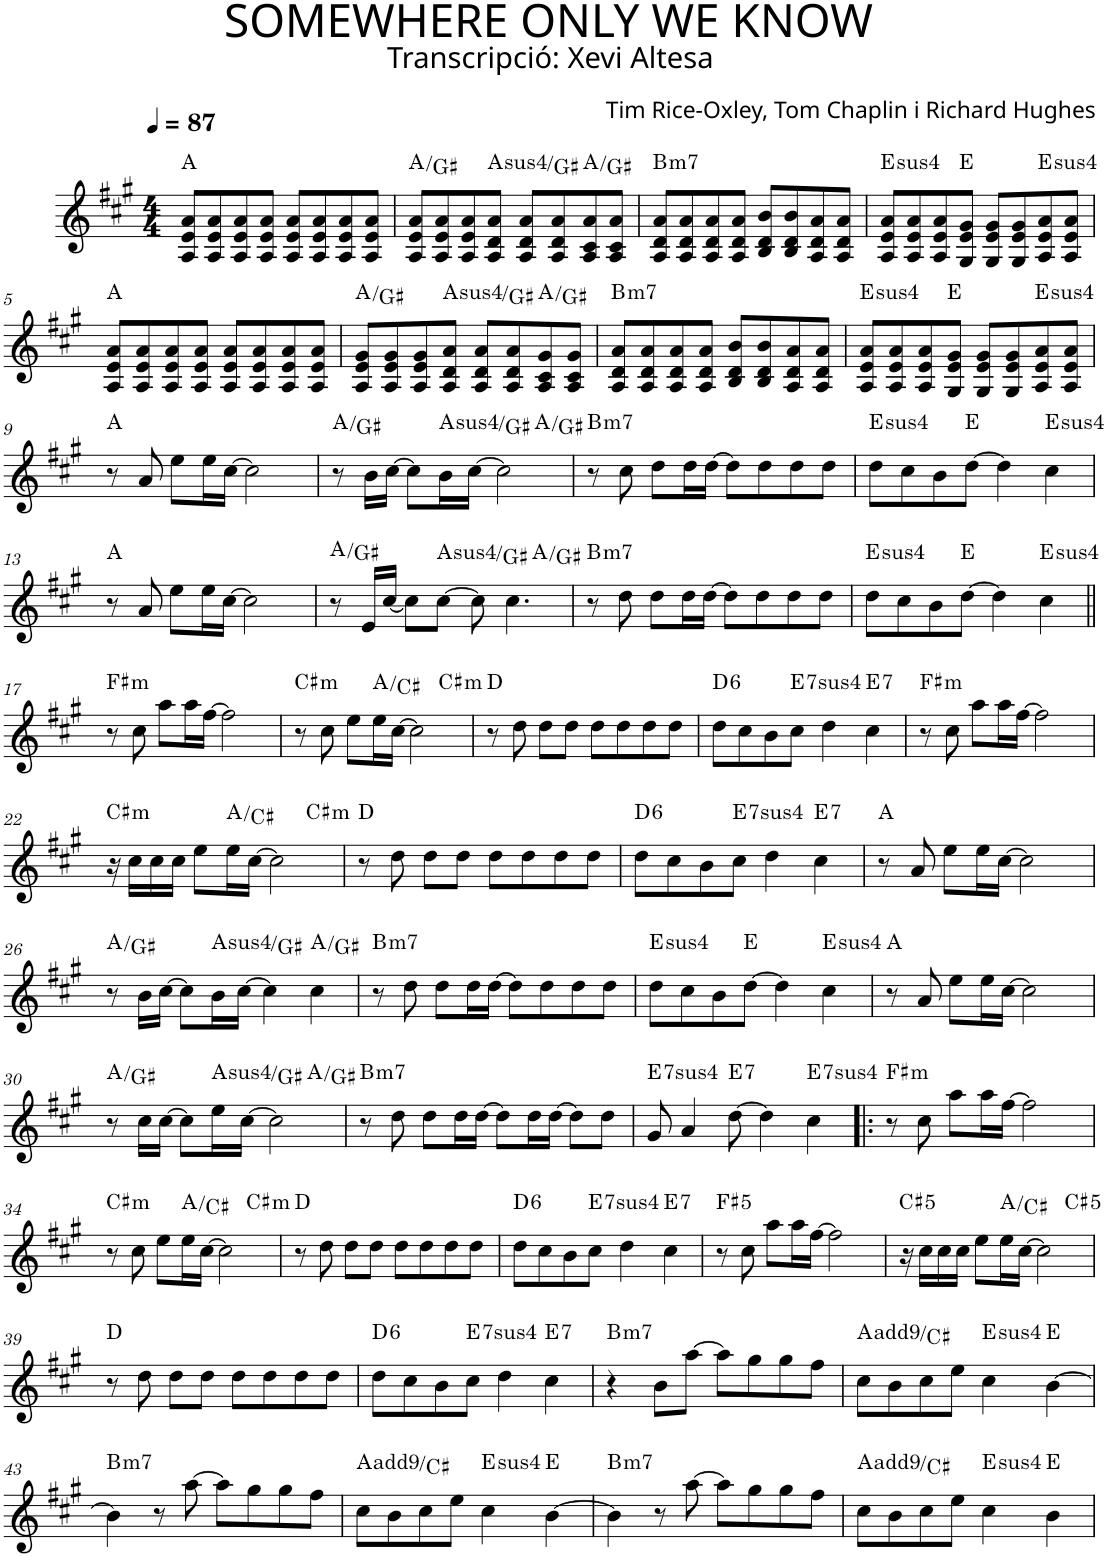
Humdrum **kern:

**kern	**harte
*part1	*part1
*staff1	*
*I"P1	*
*clefG2	*
*k[f#c#g#]	*
*A:	*
*M4/4	*
*MM87	*
=1	=1
8A/ 8e/ 8a/L	A:maj
8A/ 8e/ 8a/	.
8A/ 8e/ 8a/	.
8A/ 8e/ 8a/J	.
8A/ 8e/ 8a/L	.
8A/ 8e/ 8a/	.
8A/ 8e/ 8a/	.
8A/ 8e/ 8a/J	.
=2	=2
8A/ 8e/ 8a/L	A:maj/7
8A/ 8e/ 8a/	.
8A/ 8e/ 8a/	.
!	!LO:H:kt=4
8A/ 8d/ 8a/J	A:sus4/7
8A/ 8d/ 8a/L	.
8A/ 8d/ 8a/	.
8A/ 8c#/ 8a/	A:maj/7
8A/ 8c#/ 8a/J	.
=3	=3
!	!LO:H:kt=m7
8A/ 8d/ 8a/L	B:min7
8A/ 8d/ 8a/	.
8A/ 8d/ 8a/	.
8A/ 8d/ 8a/J	.
8B/ 8d/ 8b/L	.
8B/ 8d/ 8b/	.
8A/ 8d/ 8a/	.
8A/ 8d/ 8a/J	.
=4	=4
!	!LO:H:kt=4
8A/ 8e/ 8a/L	E:sus4
8A/ 8e/ 8a/	.
8A/ 8e/ 8a/	.
8G#/ 8e/ 8g#/J	E:maj
8G#/ 8e/ 8g#/L	.
8G#/ 8e/ 8g#/	.
!	!LO:H:kt=4
8A/ 8e/ 8a/	E:sus4
8A/ 8e/ 8a/J	.
!!LO:LB:g=z
=5	=5
8A/ 8e/ 8a/L	A:maj
8A/ 8e/ 8a/	.
8A/ 8e/ 8a/	.
8A/ 8e/ 8a/J	.
8A/ 8e/ 8a/L	.
8A/ 8e/ 8a/	.
8A/ 8e/ 8a/	.
8A/ 8e/ 8a/J	.
=6	=6
8A/ 8e/ 8g#/L	A:maj/7
8A/ 8e/ 8g#/	.
8A/ 8e/ 8g#/	.
!	!LO:H:kt=4
8A/ 8d/ 8a/J	A:sus4/7
8A/ 8d/ 8a/L	.
8A/ 8d/ 8a/	.
8A/ 8c#/ 8g#/	A:maj/7
8A/ 8c#/ 8g#/J	.
=7	=7
!	!LO:H:kt=m7
8A/ 8d/ 8a/L	B:min7
8A/ 8d/ 8a/	.
8A/ 8d/ 8a/	.
8A/ 8d/ 8a/J	.
8B/ 8d/ 8b/L	.
8B/ 8d/ 8b/	.
8A/ 8d/ 8a/	.
8A/ 8d/ 8a/J	.
=8	=8
!	!LO:H:kt=4
8A/ 8e/ 8a/L	E:sus4
8A/ 8e/ 8a/	.
8A/ 8e/ 8a/	.
8G#/ 8e/ 8g#/J	E:maj
8G#/ 8e/ 8g#/L	.
8G#/ 8e/ 8g#/	.
!	!LO:H:kt=4
8A/ 8e/ 8a/	E:sus4
8A/ 8e/ 8a/J	.
!!LO:LB:g=z
=9	=9
8r	A:maj
8a/	.
8ee\L	.
16ee\L	.
[>16cc#\JJ	.
2cc#\]	.
=10	=10
*^	*
8r	2.ryy	A:maj/7
16b\LL	.	.
[>16cc#\JJ	.	.
8cc#\L]	.	.
!	!	!LO:H:kt=4
16b\L	.	A:sus4/7
[>16cc#\JJ	.	.
2cc#\]	.	.
.	4ryy	A:maj/7
=11	=11	=11
!	!	!LO:H:kt=m7
*v	*v	*
8r	B:min7
8cc#\	.
8dd\L	.
16dd\L	.
[>16dd\JJ	.
8dd\L]	.
8dd\	.
8dd\	.
8dd\J	.
=12	=12
!	!LO:H:kt=4
8dd\L	E:sus4
8cc#\	.
8b\	.
[>8dd\J	E:maj
4dd\]	.
!	!LO:H:kt=4
4cc#\	E:sus4
!!LO:LB:g=z
=13	=13
8r	A:maj
8a/	.
8ee\L	.
16ee\L	.
[>16cc#\JJ	.
2cc#\]	.
=14	=14
*^	*
8r	2.ryy	A:maj/7
16e/LL	.	.
[<16cc#/JJ	.	.
8cc#\L]	.	.
!	!	!LO:H:kt=4
[>8cc#\J	.	A:sus4/7
8cc#\]	.	.
4.cc#\	.	.
.	4ryy	A:maj/7
=15	=15	=15
!	!	!LO:H:kt=m7
*v	*v	*
8r	B:min7
8dd\	.
8dd\L	.
16dd\L	.
[>16dd\JJ	.
8dd\L]	.
8dd\	.
8dd\	.
8dd\J	.
=16	=16
!	!LO:H:kt=4
8dd\L	E:sus4
8cc#\	.
8b\	.
[>8dd\J	E:maj
4dd\]	.
!	!LO:H:kt=4
4cc#\	E:sus4
!!LO:LB:g=z
=17||	=17||
!	!LO:H:kt=m
8r	F#:min
8cc#\	.
8aa\L	.
16aa\L	.
[>16ff#\JJ	.
2ff#\]	.
=18	=18
!	!LO:H:kt=m
*^	*
8r	2.ryy	C#:min
8cc#\	.	.
8ee\L	.	.
16ee\L	.	A:maj/3
[>16cc#\JJ	.	.
2cc#\]	.	.
!	!	!LO:H:kt=m
.	4ryy	C#:min
*v	*v	*
=19	=19
8r	D:maj
8dd\	.
8dd\L	.
8dd\J	.
8dd\L	.
8dd\	.
8dd\	.
8dd\J	.
=20	=20
!	!LO:H:kt=6
8dd\L	D:maj6
8cc#\	.
8b\	.
!	!LO:H:kt=74
8cc#\J	E:sus4(7)
4dd\	.
!	!LO:H:kt=7
4cc#\	E:7
=21	=21
!	!LO:H:kt=m
8r	F#:min
8cc#\	.
8aa\L	.
16aa\L	.
[>16ff#\JJ	.
2ff#\]	.
!!LO:LB:g=z
=22	=22
!	!LO:H:kt=m
*^	*
16r	2.ryy	C#:min
16cc#\LL	.	.
16cc#\	.	.
16cc#\JJ	.	.
8ee\L	.	.
16ee\L	.	A:maj/3
[>16cc#\JJ	.	.
2cc#\]	.	.
!	!	!LO:H:kt=m
.	4ryy	C#:min
*v	*v	*
=23	=23
8r	D:maj
8dd\	.
8dd\L	.
8dd\J	.
8dd\L	.
8dd\	.
8dd\	.
8dd\J	.
=24	=24
!	!LO:H:kt=6
8dd\L	D:maj6
8cc#\	.
8b\	.
!	!LO:H:kt=74
8cc#\J	E:sus4(7)
4dd\	.
!	!LO:H:kt=7
4cc#\	E:7
=25	=25
8r	A:maj
8a/	.
8ee\L	.
16ee\L	.
[>16cc#\JJ	.
2cc#\]	.
!!LO:LB:g=z
=26	=26
8r	A:maj/7
16b\LL	.
[>16cc#\JJ	.
8cc#\L]	.
!	!LO:H:kt=4
16b\L	A:sus4/7
[>16cc#\JJ	.
4cc#\]	.
4cc#\	A:maj/7
=27	=27
!	!LO:H:kt=m7
8r	B:min7
8dd\	.
8dd\L	.
16dd\L	.
[>16dd\JJ	.
8dd\L]	.
8dd\	.
8dd\	.
8dd\J	.
=28	=28
!	!LO:H:kt=4
8dd\L	E:sus4
8cc#\	.
8b\	.
[>8dd\J	E:maj
4dd\]	.
!	!LO:H:kt=4
4cc#\	E:sus4
=29	=29
8r	A:maj
8a/	.
8ee\L	.
16ee\L	.
[>16cc#\JJ	.
2cc#\]	.
!!LO:LB:g=z
=30	=30
*^	*
8r	2.ryy	A:maj/7
16cc#\LL	.	.
[>16cc#\JJ	.	.
8cc#\L]	.	.
!	!	!LO:H:kt=4
16ee\L	.	A:sus4/7
[>16cc#\JJ	.	.
2cc#\]	.	.
.	4ryy	A:maj/7
=31	=31	=31
!	!	!LO:H:kt=m7
*v	*v	*
8r	B:min7
8dd\	.
8dd\L	.
16dd\L	.
[>16dd\JJ	.
8dd\L]	.
16dd\L	.
[>16dd\JJ	.
8dd\L]	.
8dd\J	.
=32	=32
!	!LO:H:kt=74
8g#/	E:sus4(7)
4a/	.
!	!LO:H:kt=7
[>8dd\	E:7
4dd\]	.
!	!LO:H:kt=74
4cc#\	E:sus4(7)
=33!|:	=33!|:
!	!LO:H:kt=m
8r	F#:min
8cc#\	.
8aa\L	.
16aa\L	.
[>16ff#\JJ	.
2ff#\]	.
!!LO:LB:g=z
=34	=34
!	!LO:H:kt=m
*^	*
8r	2.ryy	C#:min
8cc#\	.	.
8ee\L	.	.
16ee\L	.	A:maj/3
[>16cc#\JJ	.	.
2cc#\]	.	.
!	!	!LO:H:kt=m
.	4ryy	C#:min
*v	*v	*
=35	=35
8r	D:maj
8dd\	.
8dd\L	.
8dd\J	.
8dd\L	.
8dd\	.
8dd\	.
8dd\J	.
=36	=36
!	!LO:H:kt=6
8dd\L	D:maj6
8cc#\	.
8b\	.
!	!LO:H:kt=74
8cc#\J	E:sus4(7)
4dd\	.
!	!LO:H:kt=7
4cc#\	E:7
=37	=37
!	!LO:H:kt=5
8r	F#:(1,5)
8cc#\	.
8aa\L	.
16aa\L	.
[>16ff#\JJ	.
2ff#\]	.
=38	=38
!	!LO:H:kt=5
*^	*
16r	2.ryy	C#:(1,5)
16cc#\LL	.	.
16cc#\	.	.
16cc#\JJ	.	.
8ee\L	.	.
16ee\L	.	A:maj/3
[>16cc#\JJ	.	.
2cc#\]	.	.
!	!	!LO:H:kt=5
.	4ryy	C#:(1,5)
*v	*v	*
!!LO:LB:g=z
=39	=39
8r	D:maj
8dd\	.
8dd\L	.
8dd\J	.
8dd\L	.
8dd\	.
8dd\	.
8dd\J	.
=40	=40
!	!LO:H:kt=6
8dd\L	D:maj6
8cc#\	.
8b\	.
!	!LO:H:kt=74
8cc#\J	E:sus4(7)
4dd\	.
!	!LO:H:kt=7
4cc#\	E:7
=41	=41
!	!LO:H:kt=m7
4r	B:min7
8b\L	.
[>8aa\J	.
8aa\L]	.
8gg#\	.
8gg#\	.
8ff#\J	.
=42	=42
8cc#\L	A:maj(9)/3
8b\	.
8cc#\	.
8ee\J	.
!	!LO:H:kt=4
4cc#\	E:sus4
[>4b\	E:maj
!!LO:LB:g=z
=43	=43
!	!LO:H:kt=m7
4b\]	B:min7
8r	.
[>8aa\	.
8aa\L]	.
8gg#\	.
8gg#\	.
8ff#\J	.
=44	=44
8cc#\L	A:maj(9)/3
8b\	.
8cc#\	.
8ee\J	.
!	!LO:H:kt=4
4cc#\	E:sus4
[>4b\	E:maj
=45	=45
!	!LO:H:kt=m7
4b\]	B:min7
8r	.
[>8aa\	.
8aa\L]	.
8gg#\	.
8gg#\	.
8ff#\J	.
=46	=46
8cc#\L	A:maj(9)/3
8b\	.
8cc#\	.
8ee\J	.
!	!LO:H:kt=4
4cc#\	E:sus4
4b\	E:maj
=	=
*-	*-
